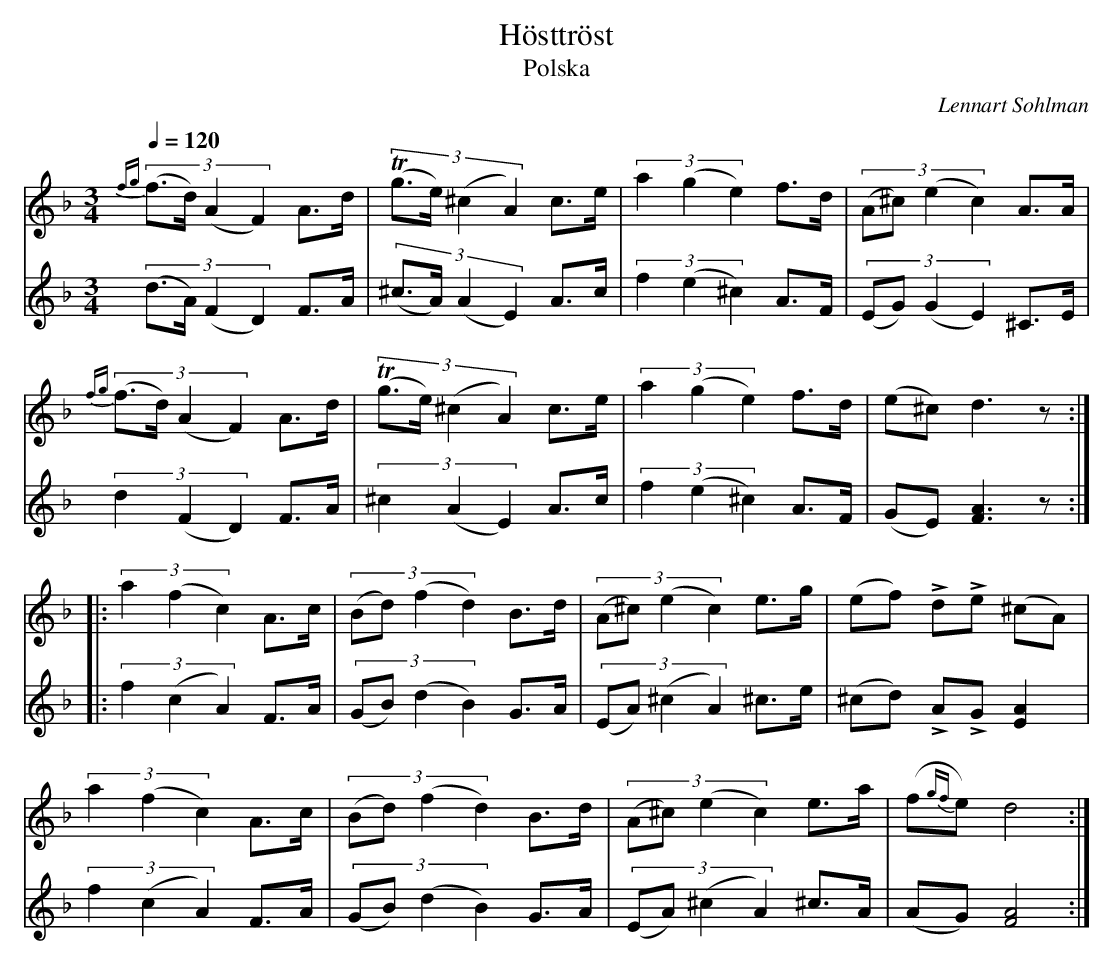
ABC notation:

X:1
T:Hösttröst
T:Polska
C:Lennart Sohlman
Q:1/4=120
M:3/4
L:1/8
K:Dm
V:1
{fg}(3:2:4(f>d)(A2F2)A>d|(3:2:4(Tg>e)(^c2A2) c>e|(3a2(g2e2) f>d|(3:2:4(A^c) (e2c2)A>AQ|!
{fg}(3:2:4(f>d)(A2F2)A>d|(3:2:4(Tg>e)(^c2A2) c>e|(3a2(g2e2) f>d|(e^c)d3z::!
(3a2(f2c2)A>c|(3:2:4(Bd)(f2d2) B>d|(3:2:4(A^c)(e2c2) e>g|(ef) LdLe (^cA)|!
(3a2(f2c2)A>c|(3:2:4(Bd)(f2d2) B>d|(3:2:4(A^c)(e2c2) e>a|(f{gf}e)d4:|]
V:2
(3:2:4(d>A)(F2D2)F>A|(3:2:4(^c>A)(A2E2) A>c|(3f2(e2^c2)A>F|(3:2:4(EG)(G2E2)^C>E|!
(3d2(F2D2)F>A|(3^c2(A2E2) A>c|(3f2(e2^c2)A>F|(GE)[F3A3]z::!
(3f2(c2A2)F>A|(3:2:4(GB)(d2B2)G>A|(3:2:4(EA)(^c2A2)^c>e|(^cd) LALG [E2A2]|!
(3f2(c2A2)F>A|(3:2:4(GB)(d2B2)G>A|(3:2:4(EA)(^c2A2)^c>A|(AG)[F4A4]:|]
